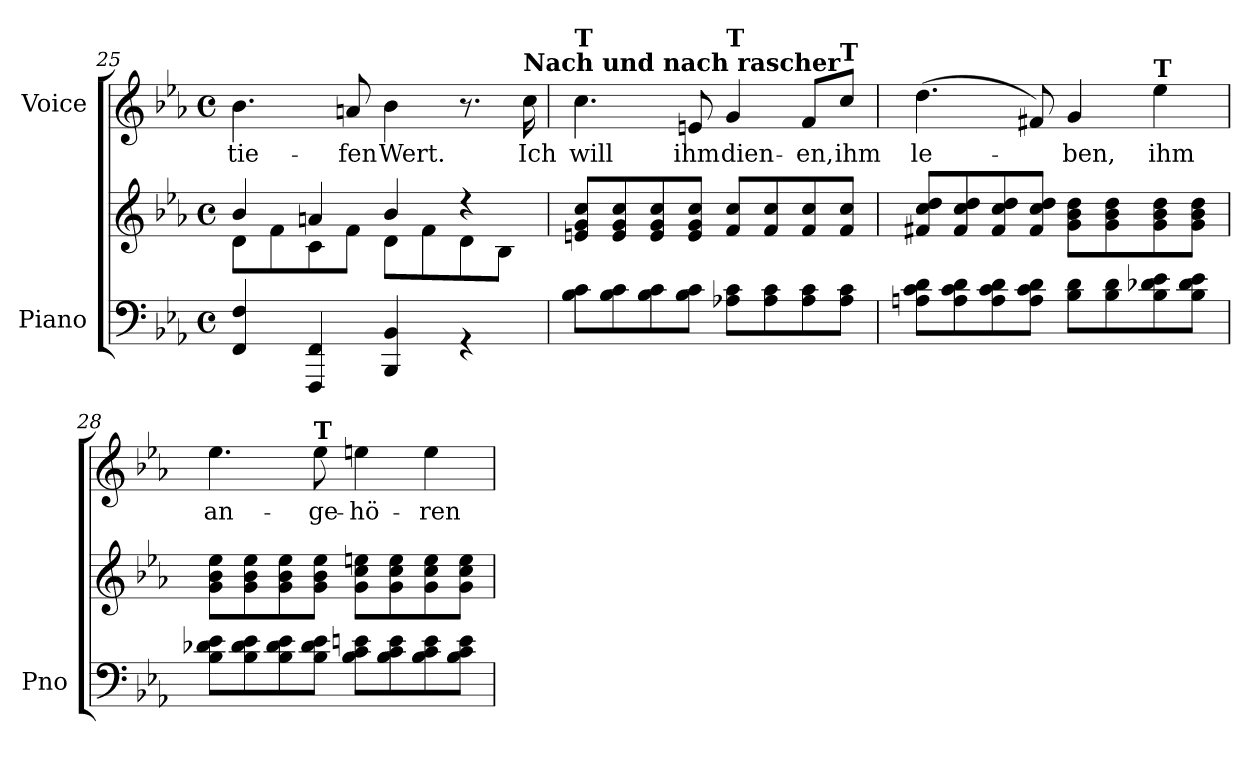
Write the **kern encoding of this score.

**kern	**kern	**kern	**text
*part2	*part2	*part1	*part1
*staff3	*staff2	*staff1	*staff1
*I"Piano	*	*I"Voice	*
*I'Pno	*	*	*
*clefF4	*clefG2	*clefG2	*
*k[b-e-a-]	*k[b-e-a-]	*k[b-e-a-]	*
*M4/4	*M4/4	*M4/4	*
*met(c)	*met(c)	*met(c)	*
=25	=25	=25	=25
*	*^	*	*
!	!	!	!	!LO:LY:b
4FF/ 4F/	4b-/	8d\L	4.b-\	tie-
.	.	8f\	.	.
4FFF/ 4FF/	4an/	8c\	.	.
!	!	!	!	!LO:LY:b
.	.	8f\J	8an/	-fen
!	!	!	!	!LO:LY:b
4BBB-/ 4BB-/	4b-/	8d\L	4b-\	Wert.
.	.	8f\	.	.
4rGG	4r	8d\	8.r	.
.	.	8B-\J	.	.
!	!	!	!LO:TX:a:B:t=Nach und nach rascher	!
!	!	!	!	!LO:LY:b
.	.	.	16cc\	Ich
*	*v	*v	*	*
=26	=26	=26	=26
!	!	!LO:TX:a:B:t=T	!
!	!	!	!LO:LY:b
8B-\ 8c\L	8en/ 8g/ 8cc/L	4.cc\	will
8B-\ 8c\	8e/ 8g/ 8cc/	.	.
8B-\ 8c\	8e/ 8g/ 8cc/	.	.
!	!	!	!LO:LY:b
8B-\ 8c\J	8e/ 8g/ 8cc/J	8en/	ihm
!	!	!LO:TX:a:B:t=T	!
!	!	!	!LO:LY:b
8A-X\ 8c\L	8f/ 8cc/L	4g/	dien-
8A-\ 8c\	8f/ 8cc/	.	.
!	!	!	!LO:LY:b
8A-\ 8c\	8f/ 8cc/	8f/L	-en,
!	!	!LO:TX:a:B:t=T	!
!	!	!	!LO:LY:b
8A-\ 8c\J	8f/ 8cc/J	8cc/J	ihm
=27	=27	=27	=27
!	!	!	!LO:LY:b
8An\ 8c\ 8d\L	8f#X/ 8cc/ 8dd/L	(>4.dd\	le-
8A\ 8c\ 8d\	8f#/ 8cc/ 8dd/	.	.
8A\ 8c\ 8d\	8f#/ 8cc/ 8dd/	.	.
8A\ 8c\ 8d\J	8f#/ 8cc/ 8dd/J	8f#X/)	.
!	!	!	!LO:LY:b
8B-\ 8d\L	8g\ 8b-\ 8dd\L	4g/	-ben,
8B-\ 8d\	8g\ 8b-\ 8dd\	.	.
!	!	!LO:TX:a:B:t=T	!
!	!	!	!LO:LY:b
8B-\ 8d-X\ 8e-\	8g\ 8b-\ 8dd\	4ee-\	ihm
8B-\ 8d-\ 8e-\J	8g\ 8b-\ 8dd\J	.	.
!!LO:LB:g=z
=28	=28	=28	=28
!	!	!	!LO:LY:b
8B-\ 8d-X\ 8e-\L	8g\ 8b-\ 8ee-\L	4.ee-\	an-
8B-\ 8d-\ 8e-\	8g\ 8b-\ 8ee-\	.	.
8B-\ 8d-\ 8e-\	8g\ 8b-\ 8ee-\	.	.
!	!	!LO:TX:a:B:t=T	!
!	!	!	!LO:LY:b
8B-\ 8d-\ 8e-\J	8g\ 8b-\ 8ee-\J	8ee-\	-ge-
!	!	!	!LO:LY:b
8B-\ 8c\ 8en\L	8g\ 8cc\ 8een\L	4een\	-hö-
8B-\ 8c\ 8e\	8g\ 8cc\ 8ee\	.	.
!	!	!	!LO:LY:b
8B-\ 8c\ 8e\	8g\ 8cc\ 8ee\	4ee\	-ren
8B-\ 8c\ 8e\J	8g\ 8cc\ 8ee\J	.	.
=	=	=	=
*-	*-	*-	*-
